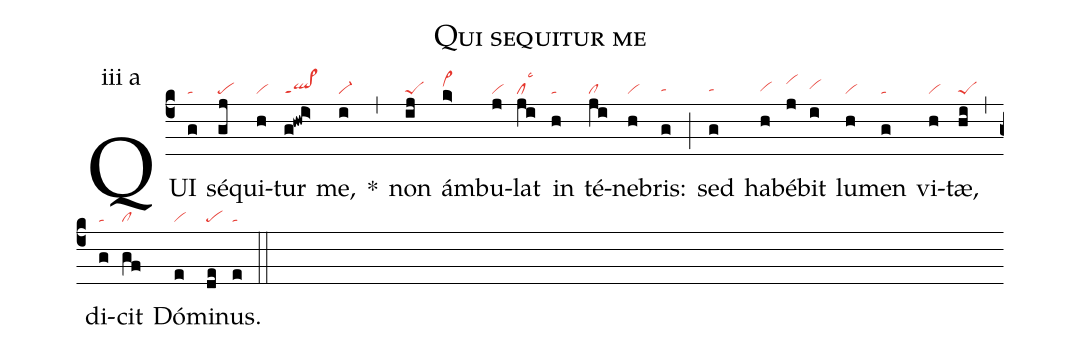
name: Qui sequitur me;
annotation: iii a;
mode: 3;
nabc-lines: 1;
%%
(c4)
QUI(g|ta) sé(gj|pe)qui(h|vi)tur(g!hwi>|ql>ppt1) me,(i|vi-) *(,)
non(ij|peS) ám(k>|vi>hi)bu(j|vi)lat(ji|cllsc3) in(h|ta) té(ji|cl)ne(h|vi)bris:(g|tahg) (;)
sed(g|tahg) ha(h|vihg)bé(j|vihj)bit(i|vihh) lu(h|vi)men(g|ta) vi(h|vi)tæ,(hi|peS) (,)
di(g|ta)cit(gf|cl) Dó(e|vi)mi(de|pe)nus.(e|ta) (::)
